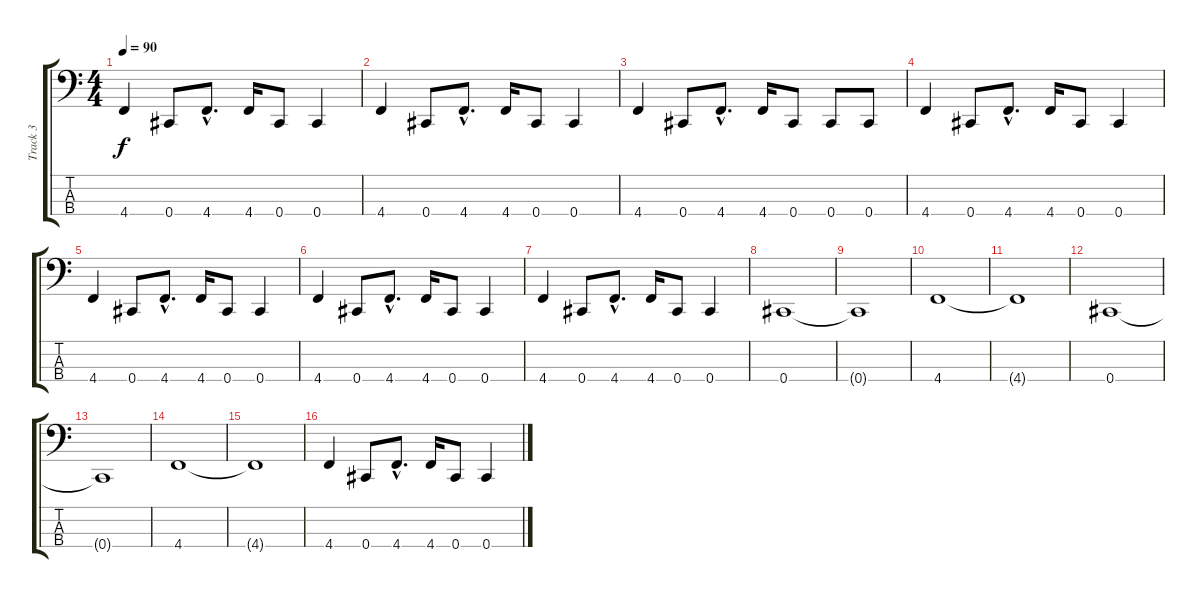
\track ("Track 3" "Track 3") {instrument electricbasspick}
\staff {score tabs}
\tuning (Gb2 Db2 Ab1 Db1) {hide}
\ts (4 4)
\tempo 90
\clef f4
\ks c
4.4.4{dy f} 0.4.8 4.4{hac}.8{d} 4.4.16 0.4.8 0.4.4 |
4.4.4 0.4.8 4.4{hac}.8{d} 4.4.16 0.4.8 0.4.4 |
4.4.4 0.4.8 4.4{hac}.8{d} 4.4.16 0.4.8 0.4.8 0.4.8 |
4.4.4 0.4.8 4.4{hac}.8{d} 4.4.16 0.4.8 0.4.4 |
4.4.4 0.4.8 4.4{hac}.8{d} 4.4.16 0.4.8 0.4.4 |
4.4.4 0.4.8 4.4{hac}.8{d} 4.4.16 0.4.8 0.4.4 |
4.4.4 0.4.8 4.4{hac}.8{d} 4.4.16 0.4.8 0.4.4 |
0.4.1 |
0.4{t}.1 |
4.4.1 |
4.4{t}.1 |
0.4.1 |
0.4{t}.1 |
4.4.1 |
4.4{t}.1 |
4.4.4 0.4.8 4.4{hac}.8{d} 4.4.16 0.4.8 0.4.4
